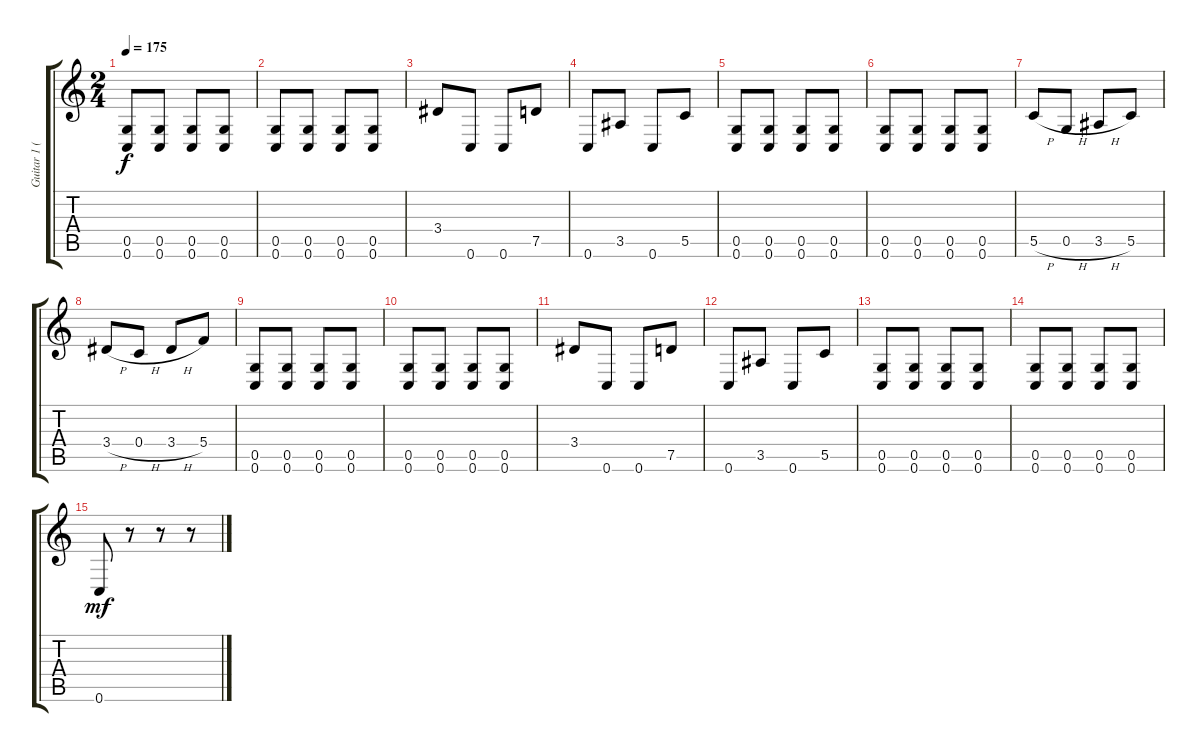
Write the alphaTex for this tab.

\track ("Guitar 1 (Hipa)" "Guitar 1 (") {instrument distortionguitar}
\staff {score tabs}
\tuning (D4 A3 F3 C3 G2 C2) {hide}
\ts (2 4)
\tempo 175
\clef g2
\ks c
(0.5 0.6).8{dy f} (0.5 0.6).8 (0.5 0.6).8 (0.5 0.6).8 |
(0.5 0.6).8 (0.5 0.6).8 (0.5 0.6).8 (0.5 0.6).8 |
3.4.8 0.6.8 0.6.8 7.5.8 |
0.6.8 3.5.8 0.6.8 5.5.8 |
(0.5 0.6).8 (0.5 0.6).8 (0.5 0.6).8 (0.5 0.6).8 |
(0.5 0.6).8 (0.5 0.6).8 (0.5 0.6).8 (0.5 0.6).8 |
5.5{h}.8 0.5{h}.8 3.5{h}.8 5.5.8 |
3.4{h}.8 0.4{h}.8 3.4{h}.8 5.4.8 |
(0.5 0.6).8 (0.5 0.6).8 (0.5 0.6).8 (0.5 0.6).8 |
(0.5 0.6).8 (0.5 0.6).8 (0.5 0.6).8 (0.5 0.6).8 |
3.4.8 0.6.8 0.6.8 7.5.8 |
0.6.8 3.5.8 0.6.8 5.5.8 |
(0.5 0.6).8 (0.5 0.6).8 (0.5 0.6).8 (0.5 0.6).8 |
(0.5 0.6).8 (0.5 0.6).8 (0.5 0.6).8 (0.5 0.6).8 |
0.6.8{dy mf} r.8 r.8 r.8
